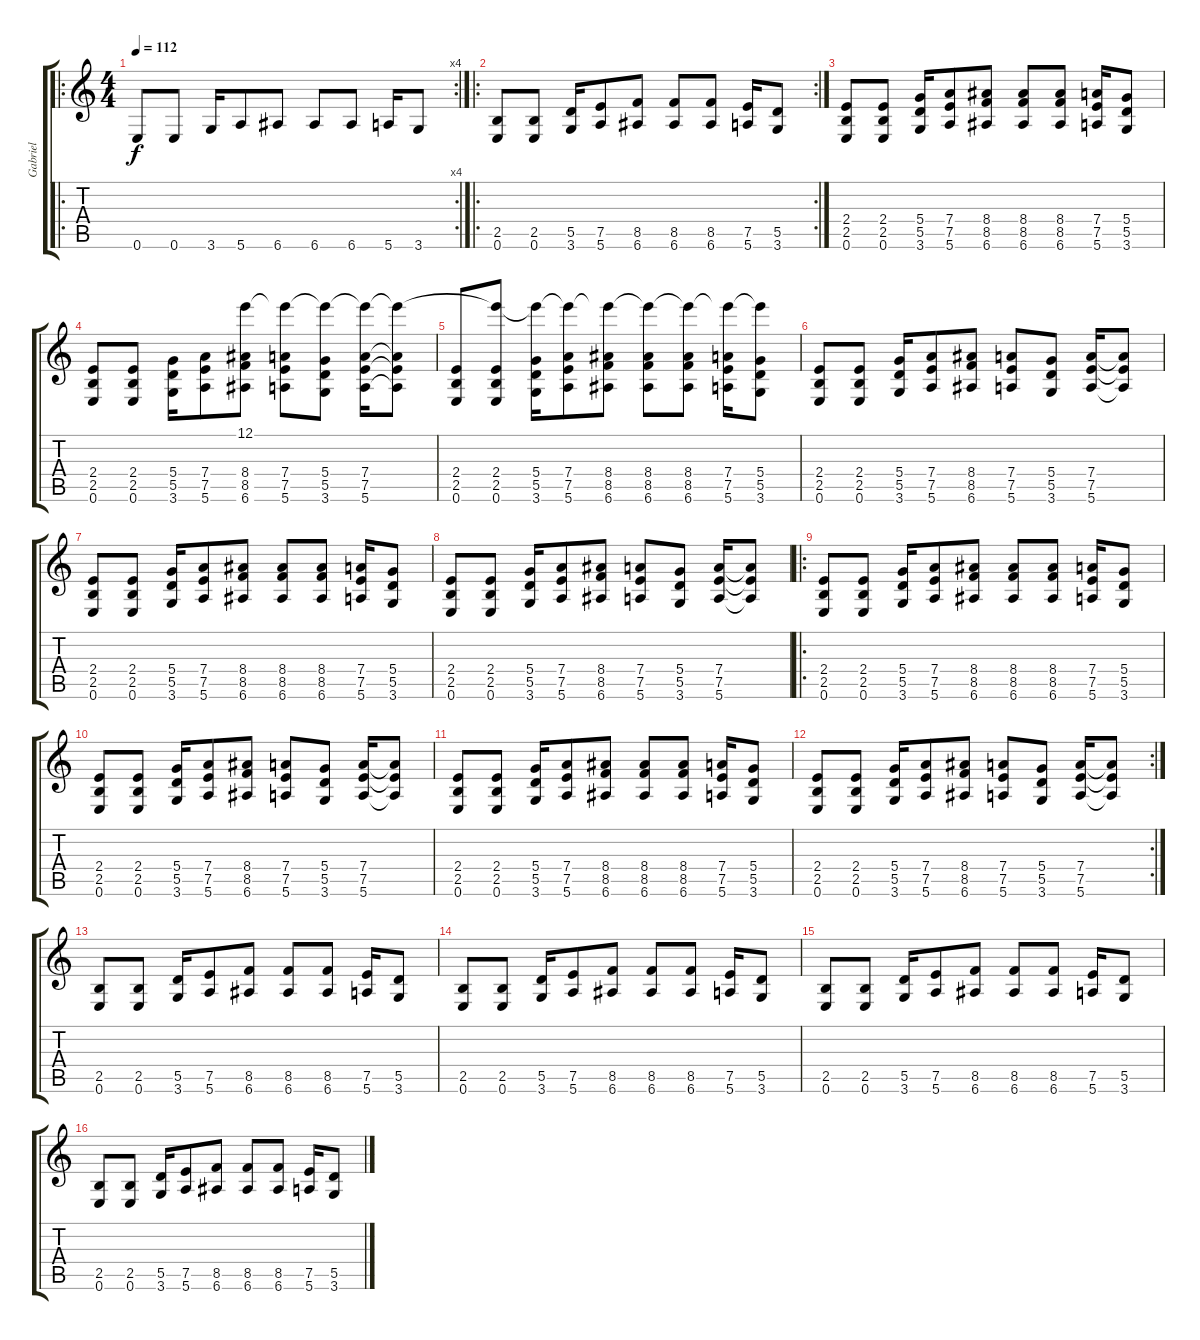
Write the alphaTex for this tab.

\track ("Gabriel" "Gabriel") {instrument overdrivenguitar}
\staff {score tabs}
\tuning (E4 B3 G3 D3 A2 E2) {hide}
\ro
\rc 4
\ts (4 4)
\tempo 112
\clef g2
\ks c
0.6.8{dy f instrument overdrivenguitar} 0.6.8 3.6.16 5.6.8 6.6.8 6.6.8 6.6.8 5.6.16 3.6.8 |
\ro
\rc 2
(2.5 0.6).8 (2.5 0.6).8 (5.5 3.6).16 (7.5 5.6).8 (8.5 6.6).8 (8.5 6.6).8 (8.5 6.6).8 (7.5 5.6).16 (5.5 3.6).8 |
(2.4 2.5 0.6).8 (2.4 2.5 0.6).8 (5.4 5.5 3.6).16 (7.4 7.5 5.6).8 (8.4 8.5 6.6).8 (8.4 8.5 6.6).8 (8.4 8.5 6.6).8 (7.4 7.5 5.6).16 (5.4 5.5 3.6).8 |
(2.4 2.5 0.6).8 (2.4 2.5 0.6).8 (5.4 5.5 3.6).16 (7.4 7.5 5.6).8 (12.1 8.4 8.5 6.6).8 (12.1{t} 7.4 7.5 5.6).8 (12.1{t} 5.4 5.5 3.6).8 (12.1{t} 7.4 7.5 5.6).16 (12.1{t} 7.4{t} 7.5{t} 5.6{t}).8 |
(2.4 2.5 0.6).8 (12.1{t} 2.4 2.5 0.6).8 (12.1{t} 5.4 5.5 3.6).16 (12.1{t} 7.4 7.5 5.6).8 (12.1{t} 8.4 8.5 6.6).8 (12.1{t} 8.4 8.5 6.6).8 (12.1{t} 8.4 8.5 6.6).8 (12.1{t} 7.4 7.5 5.6).16 (12.1{t} 5.4 5.5 3.6).8 |
(2.4 2.5 0.6).8 (2.4 2.5 0.6).8 (5.4 5.5 3.6).16 (7.4 7.5 5.6).8 (8.4 8.5 6.6).8 (7.4 7.5 5.6).8 (5.4 5.5 3.6).8 (7.4 7.5 5.6).16 (7.4{t} 7.5{t} 5.6{t}).8 |
(2.4 2.5 0.6).8 (2.4 2.5 0.6).8 (5.4 5.5 3.6).16 (7.4 7.5 5.6).8 (8.4 8.5 6.6).8 (8.4 8.5 6.6).8 (8.4 8.5 6.6).8 (7.4 7.5 5.6).16 (5.4 5.5 3.6).8 |
(2.4 2.5 0.6).8 (2.4 2.5 0.6).8 (5.4 5.5 3.6).16 (7.4 7.5 5.6).8 (8.4 8.5 6.6).8 (7.4 7.5 5.6).8 (5.4 5.5 3.6).8 (7.4 7.5 5.6).16 (7.4{t} 7.5{t} 5.6{t}).8 |
\ro
(2.4 2.5 0.6).8 (2.4 2.5 0.6).8 (5.4 5.5 3.6).16 (7.4 7.5 5.6).8 (8.4 8.5 6.6).8 (8.4 8.5 6.6).8 (8.4 8.5 6.6).8 (7.4 7.5 5.6).16 (5.4 5.5 3.6).8 |
(2.4 2.5 0.6).8 (2.4 2.5 0.6).8 (5.4 5.5 3.6).16 (7.4 7.5 5.6).8 (8.4 8.5 6.6).8 (7.4 7.5 5.6).8 (5.4 5.5 3.6).8 (7.4 7.5 5.6).16 (7.4{t} 7.5{t} 5.6{t}).8 |
(2.4 2.5 0.6).8 (2.4 2.5 0.6).8 (5.4 5.5 3.6).16 (7.4 7.5 5.6).8 (8.4 8.5 6.6).8 (8.4 8.5 6.6).8 (8.4 8.5 6.6).8 (7.4 7.5 5.6).16 (5.4 5.5 3.6).8 |
\rc 2
(2.4 2.5 0.6).8 (2.4 2.5 0.6).8 (5.4 5.5 3.6).16 (7.4 7.5 5.6).8 (8.4 8.5 6.6).8 (7.4 7.5 5.6).8 (5.4 5.5 3.6).8 (7.4 7.5 5.6).16 (7.4{t} 7.5{t} 5.6{t}).8 |
(2.5 0.6).8 (2.5 0.6).8 (5.5 3.6).16 (7.5 5.6).8 (8.5 6.6).8 (8.5 6.6).8 (8.5 6.6).8 (7.5 5.6).16 (5.5 3.6).8 |
(2.5 0.6).8 (2.5 0.6).8 (5.5 3.6).16 (7.5 5.6).8 (8.5 6.6).8 (8.5 6.6).8 (8.5 6.6).8 (7.5 5.6).16 (5.5 3.6).8 |
(2.5 0.6).8 (2.5 0.6).8 (5.5 3.6).16 (7.5 5.6).8 (8.5 6.6).8 (8.5 6.6).8 (8.5 6.6).8 (7.5 5.6).16 (5.5 3.6).8 |
(2.5 0.6).8 (2.5 0.6).8 (5.5 3.6).16 (7.5 5.6).8 (8.5 6.6).8 (8.5 6.6).8 (8.5 6.6).8 (7.5 5.6).16 (5.5 3.6).8
